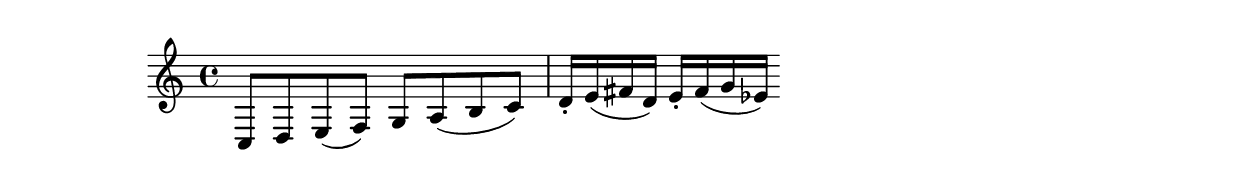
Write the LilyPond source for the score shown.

\version "2.18.2"
\book {
  \header {
  }
  
  \bookpart {
    \new Staff = Staff \with { } 
    \context Staff = Staff {
      \relative c {
        c8 d e( f) g a( b c)

        d16-. e( fis d) e-. fis( g ees)
      }
    }
  }
}